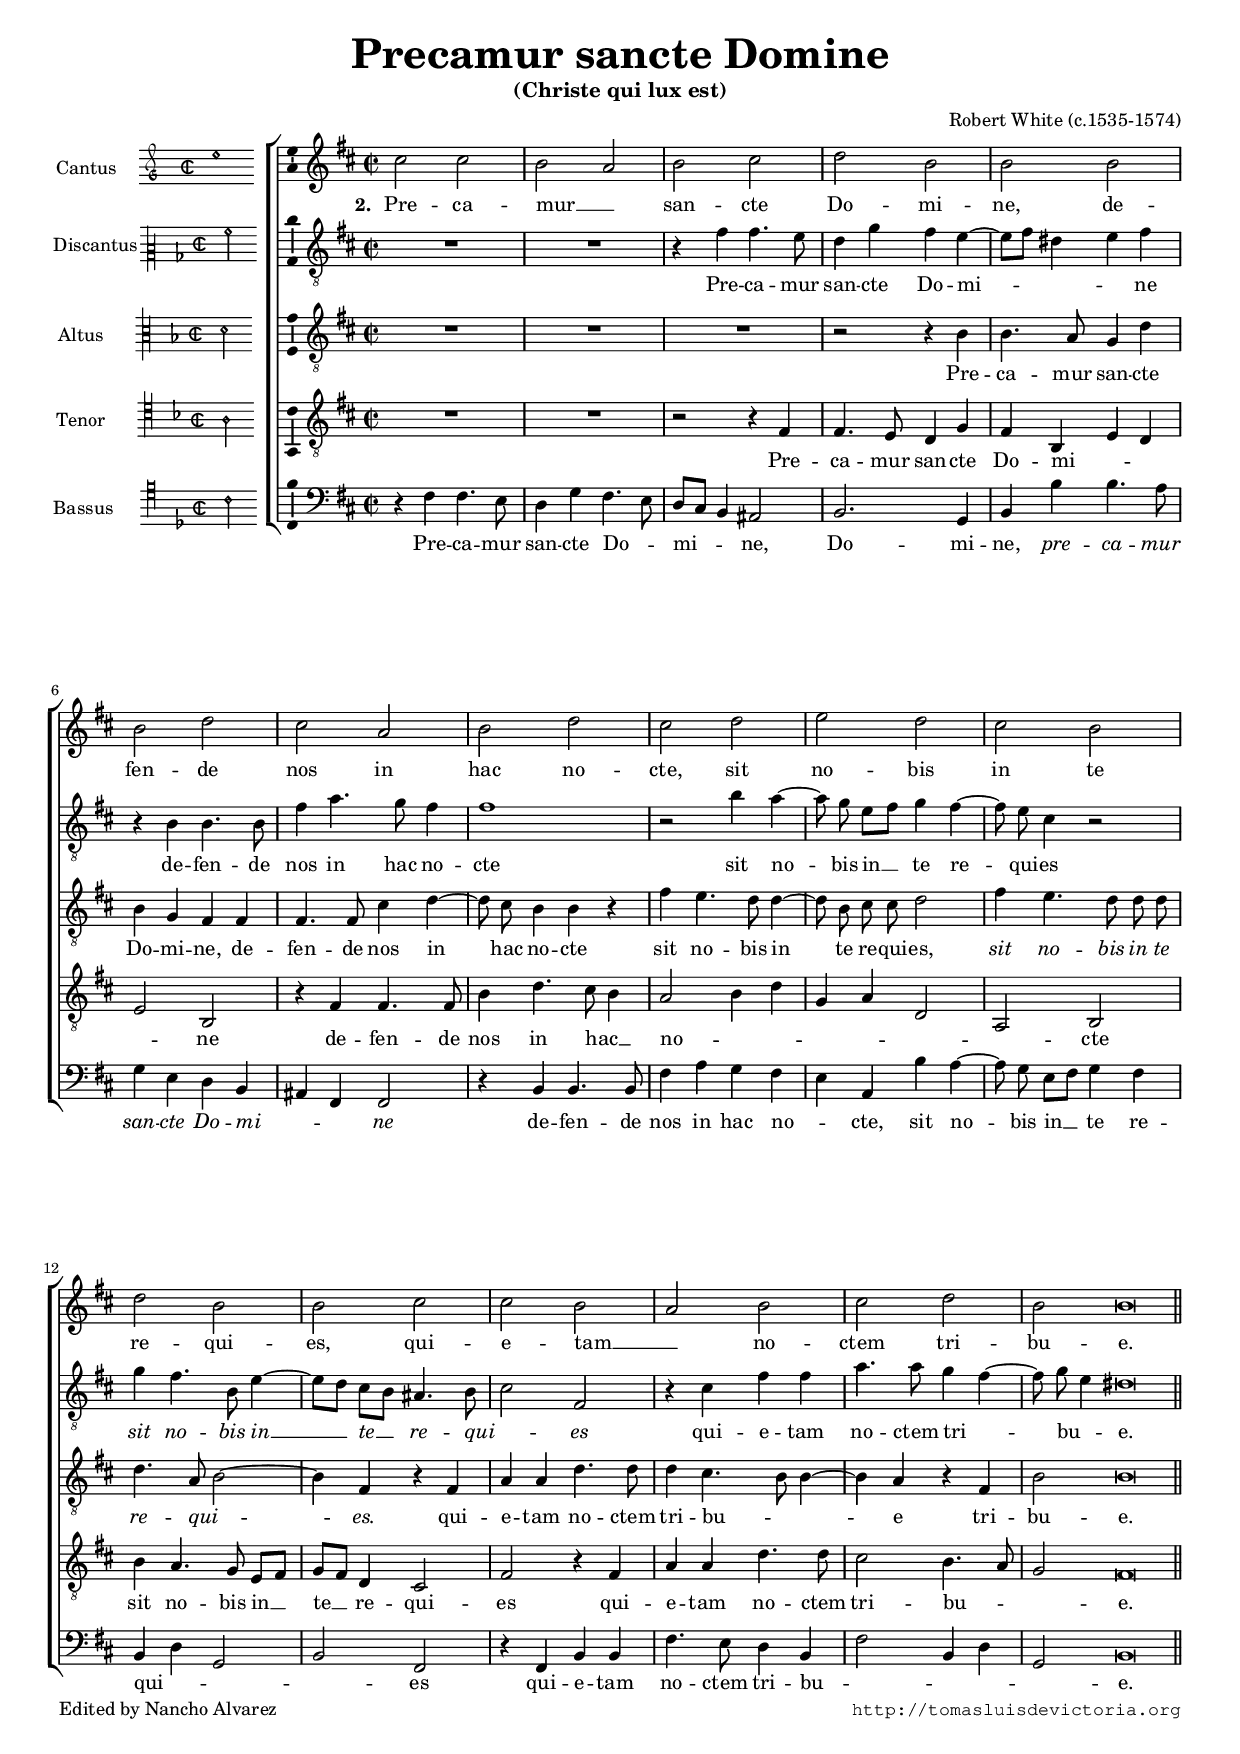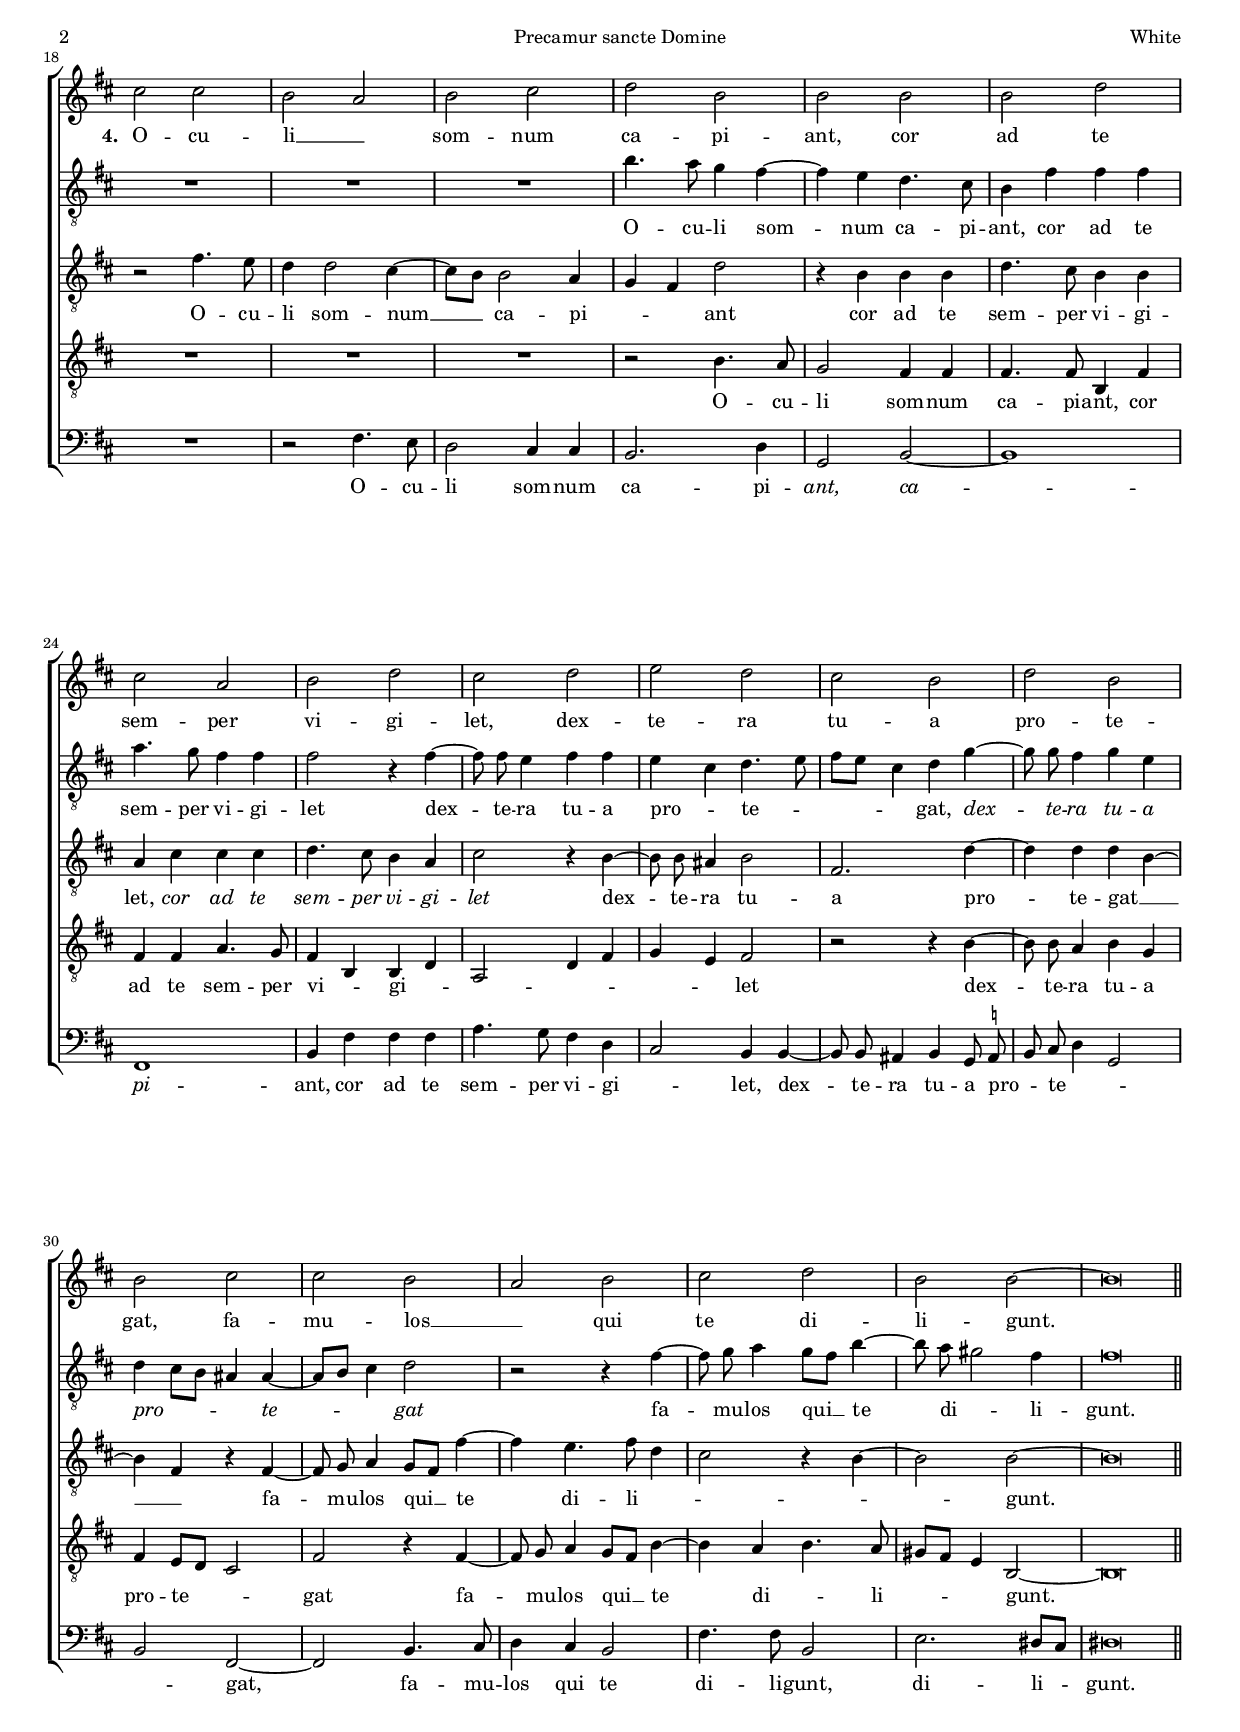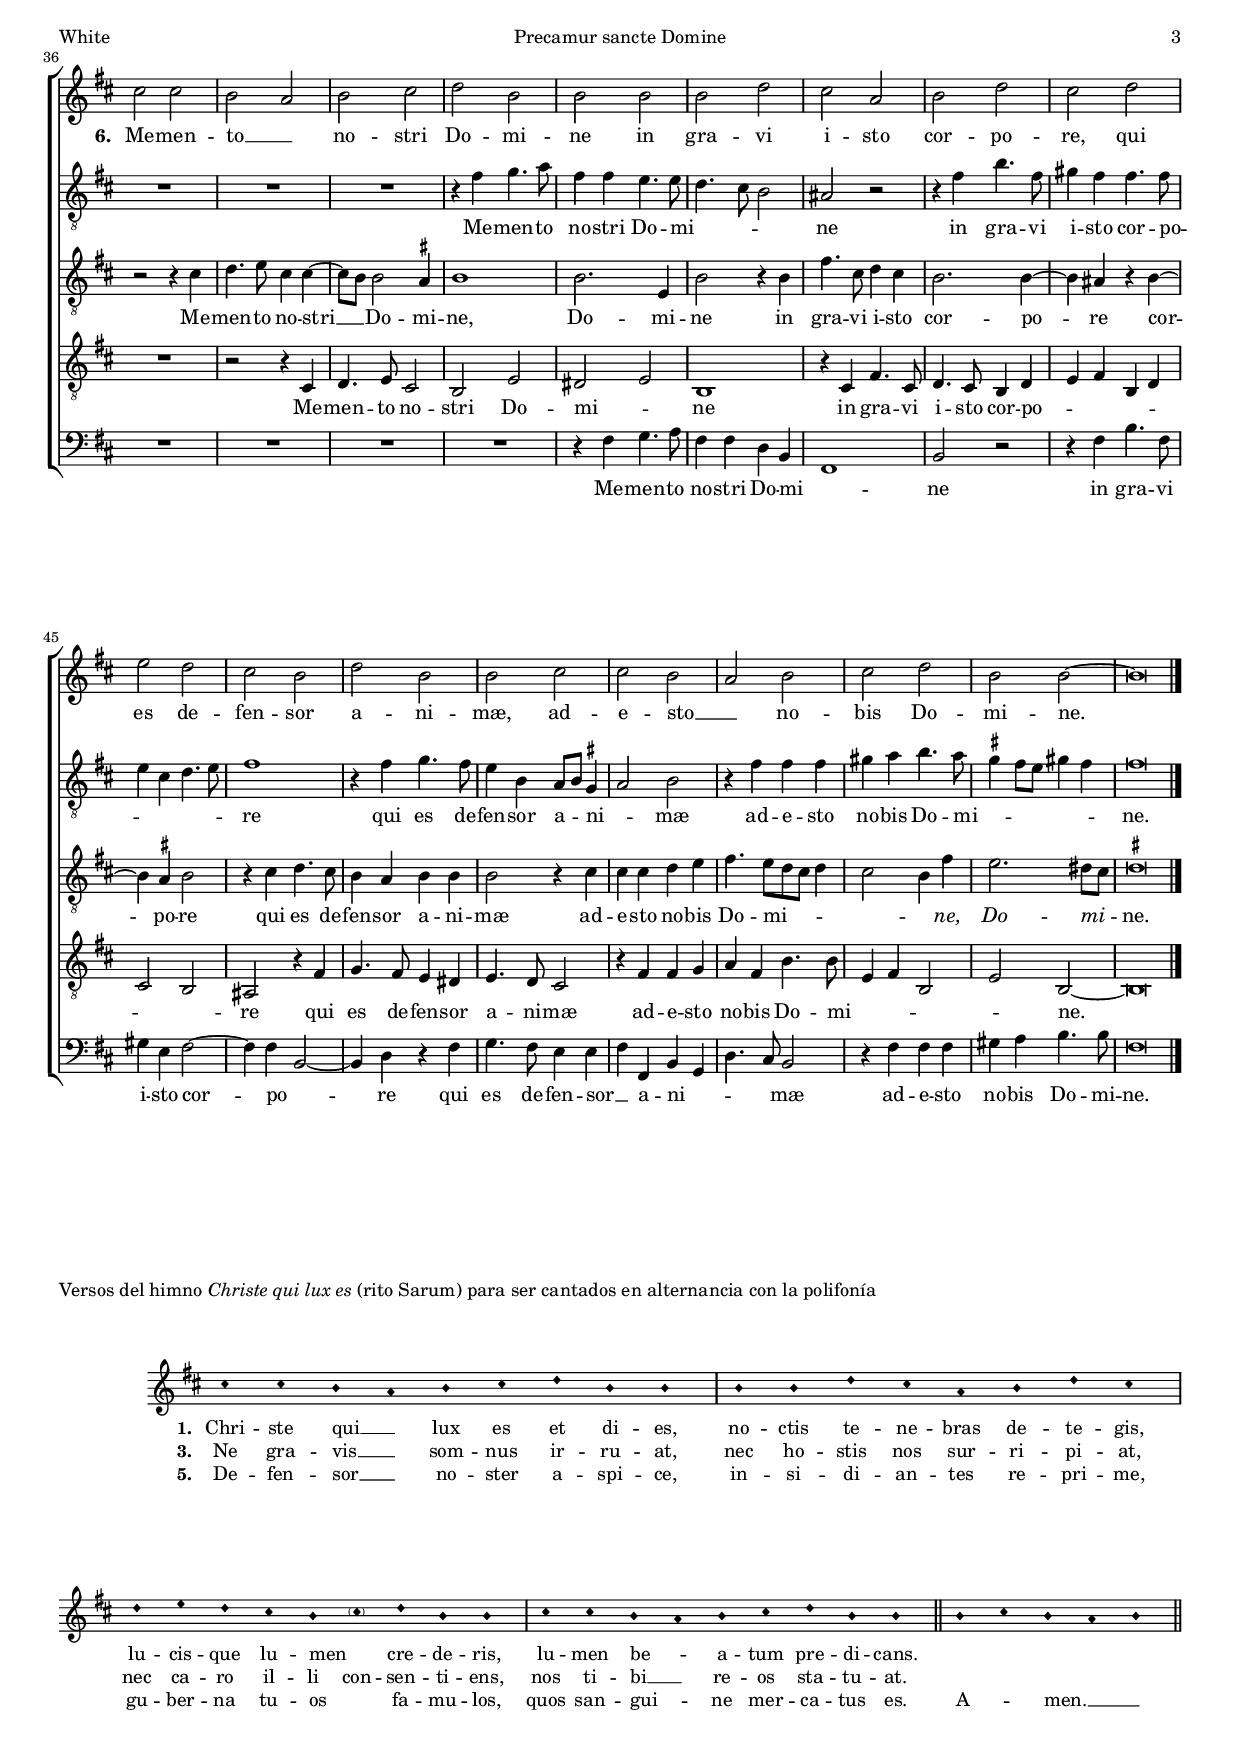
\version "2.11.32"

#(set-default-paper-size "a4")
#(set-global-staff-size 16)
#(ly:set-option 'point-and-click #f)

italicas=\override LyricText #'font-shape = #'italic
rectas=\override LyricText #'font-shape = #'upright
ss=\once \set suggestAccidentals = ##t
incipitwidth=50

\header {
	title=\markup{\bigger \bigger \bigger "Precamur sancte Domine" }
	subtitle="(Christe qui lux est)"
	composer="Robert White (c.1535-1574)"
	%opus="(-)"
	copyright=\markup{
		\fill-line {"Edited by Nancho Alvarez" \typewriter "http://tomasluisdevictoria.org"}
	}
%	tagline=""
}

global={\key f \major \time 2/2 \skip 1*17 \bar "||" \break
				\skip 1*18 \bar "||" \break
				\skip 1*18 \bar "|." 
}


cantus=\relative c''{
	e2 e
	d c
	d e
	f d
	d d 
	d f
	e c
	d f
	e f
	g f
	e d
	f d
	d e
	e d
	c d
	e f
	d d\breve*1/4
	e2 e
	d c
	d e
	f d
	d d 
	d f
	e c
	d f
	e f
	g f
	e d
	f d
	d e
	e d
	c d
	e f
	d d ~
	d\breve*1/2
	e2 e
	d c
	d e
	f d
	d d 
	d f %\break
	e c
	d f
	e f
	g f
	e d
	f d
	d e
	e d
	c d
	e f
	d d ~
	d\breve*1/2
		
}

altus=\relative c''{
	R1
	R
	r4 a a4. g8
	f4 bes a g ~
	g8 a fis4 g a
	r d, d4. d8
	a'4 c4. bes8 a4
	a1
	r2 d4 c ~
	c8 \noBeam bes g[ a] bes4 a ~
	a8 \noBeam g e4 r2
	bes'4 a4. d,8 g4 ~
	g8[ f] e[ d] cis4. d8
	e2 a,
	r4 e'4 a a
	c4. c8 bes4 a ~
	a8 \noBeam bes g4 fis\breve*1/4
%
	R1
	R
	R
	d'4. c8 bes4 a ~
	a g f4. e8
	d4 a' a a
	c4. bes8 a4 a
	a2 r4 a ~
	a8 \noBeam a g4 a a 
	g e f4. g8
	a8 g e4 f bes ~
	bes8 \noBeam bes a4 bes g
	f4 e8 d cis4 cis ~
	cis8 d e4 f2
	r2 r4 a ~
	a8 \noBeam bes c4 bes8 a d4 ~
	d8 \noBeam c8 b2 a4 
	a\breve*1/2
%
	R1
	R
	R
	r4 a bes4. c8 
	a4 a g4. g8
	f4. e8 d2
	cis2 r
	r4 a'4 d4. a8 
	b4 a a4. a8
	g4 e f4. g8 
	a1
	r4 a bes4. a8
	g4 d c8 d \ss b4
	c2 d
	r4 a' a a
	b c d4. c8
	\ss b4 a8 g b!4 a
	a\breve*1/2
}

altusdos=\relative d'{
	R1
	R
	R
	r2 r4 d
	d4. c8 bes4 f'
	d bes a a
	a4. a8 e'4 f ~
	f8 \noBeam e d4 d r
	a'4 g4. f8 f4 ~
	f8 \noBeam d \noBeam e \noBeam e f2
	a4 g4. f8 \noBeam f \noBeam f
	f4. c8 d2 ~
	d4 a r a
	c c f4. f8
	f4 e4. d8 d4 ~
	d c4 r a
	d2 d\breve *1/4
%
	r2 a'4. g8
	f4 f2 e4 ~
	e8 d d2 c4
	bes4 a f'2
	r4 d d d
	f4. e8 d4 d
	c e e e 
	f4. e8 d4 c
	e2 r4 d ~
	d8 \noBeam d cis4 d2
	a2. f'4 ~
	f f f d ~
	d a r a ~
	a8 \noBeam bes c4 bes8 a a'4 ~
	a4 g4. a8 f4 
	e2 r4 d ~
	d2 d2 ~
	d\breve*1/2
%
	r2 r4 e
	f4. g8 e4 e ~
	e8 d d2 \ss cis4
	d1
	d2. g,4
	d'2 r4 d
	a'4. e8 f4 e
	d2. d4 ~
	d cis r d ~
	d \ss cis d2
	r4 e f4. e8
	d4 c d d
	d2 r4 e
	e4 e f g
	a4. g8[ f e] f4
	e2 d4 a'
	g2. fis8 e 
	\ss fis\breve*1/2
}

tenor=\relative c'{
	R1
	R
	r2 r4 a
	a4. g8 f4 bes
	a4 d, g f
	g2 d
	r4 a' a4. a8
	d4 f4. e8 d4
	c2 d4 f
	bes, c f,2
	c2 d
	d'4 c4. bes8 \noBeam g a
	bes a f4 e2
	a2 r4 a
	c c f4. f8
	e2 d4. c8
	bes2 a\breve*1/4
%
	R1
	R
	R
	r2 d4. c8
	bes2 a4 a
	a4. a8 d,4 a'
	a a c4. bes8
	a4 d, d f 
	c2 f4 a 
	bes g a2
	r2 r4 d ~
	d8 \noBeam d c4 d bes
	a g8 f e2
	a2 r4 a ~
	a8 \noBeam bes c4 bes8 a d4 ~
	d4 c d4. c8
	b a g4 d2 ~
	d\breve*1/2
%
	R1
	r2 r4 e4
	f4. g8 e2
	d g 
	fis g
	d1
	r4 e a4. e8 
	f4. e8 d4 f
	g a d, f
	e2 d
	cis r4 a'
	bes4. a8 g4 fis
	g4. f8 e2
	r4 a a bes
	c a d4. d8
	g,4 a d,2
	g d ~
	d\breve*1/2
}

bassus=\relative c'{
	r4 a a4. g8 
	f4 bes a4. g8 
	f e d4 cis2
	d2. bes4
	d d'4 d4. c8
	bes4 g f d
	cis4 a a2
	r4 d d4. d8
	a'4 c bes a
	g c, d'4 c4 ~
	c8 \noBeam bes \noBeam g a bes4 a
	d,4 f bes,2
	d2 a
	r4 a d d
	a'4. g8 f4 d
	a'2 d,4 f
	bes,2 d\breve*1/4
%
	R1
	r2 a'4. g8 
	f2 e4 e
	d2. f4
	bes,2 d ~
	d1
	a
	d4 a' a a 
	c4. bes8 a4 f 
	e2 d4 d ~
	d8 \noBeam d cis4 d bes8 \noBeam \ss c
	d\noBeam e f4 bes,2
	d2 a ~
	a d4. e8
	f4 e d2
	a'4. a8 d,2
	g2. fis8 e 
	fis\breve*1/2
%
	R1
	R
	R
	R
	r4 a4 bes4. c8
	a4 a f d
	a1
	d2 r
	r4 a' d4. a8
	b4 g a2 ~
	a4 a d,2 ~
	d4 f r a
	bes4. a8 g4 g
	a a, d bes
	f'4. e8 d2
	r4 a'4 a a
	b c d4. d8 
	a\breve*1/2
}

textocantus=\lyricmode{
\set stanza = "2. " 
Pre -- ca -- mur __ _ san -- cte Do -- mi -- ne,
de -- fen -- de nos in hac no -- cte,
sit no -- bis in te re -- qui -- es,
qui -- e -- tam __ _ no -- ctem tri -- bu -- e.
\set stanza = "4. " 
O -- cu -- li __ _ som -- num ca -- pi -- ant,
cor ad te sem -- per vi -- gi -- let,
dex -- te -- ra tu -- a pro -- te -- gat,
fa -- mu -- los __ _ qui te di -- li -- gunt. _
\set stanza = "6. "
Me -- men -- to __ _ no -- stri Do -- mi -- ne
in gra -- vi i -- sto cor -- po -- re,
qui es de -- fen -- sor a -- ni -- mæ,
ad -- e -- sto __ _ no -- bis Do -- mi -- ne. _
}

textoaltus=\lyricmode{
Pre -- ca -- mur san -- cte Do -- mi -- _ _ _ _ ne
de -- fen -- de nos in hac no -- cte
sit no -- _ bis in __ _ te re -- _ qui -- es
\italicas
sit no -- bis in __ _ _ te __ _ re -- qui -- _ es
\rectas
qui -- e -- tam no -- ctem tri -- _ _ bu -- _ e.
O -- cu -- li som -- _ num ca -- pi -- ant,
cor ad te sem -- per vi -- gi -- let
dex -- _ te -- ra tu -- a pro -- _ te -- _ _ _ _ gat,
\italicas
dex -- _ te -- ra tu -- a pro -- _ _ _ te -- _ _ _ gat
\rectas
fa -- _ mu -- los qui __ _ te _ di -- _ li -- gunt.
Me -- men -- to no -- stri Do -- mi -- _ _ _ ne
in gra -- vi i -- sto cor -- po -- _ _ _ _ re
qui es de -- fen -- sor a -- _ ni -- _ mæ
ad -- e -- sto no -- bis Do -- mi -- _ _ _ _ _ ne. 
}

textoaltusdos=\lyricmode{
Pre -- ca -- mur san -- cte Do -- mi -- ne,
de -- fen -- de nos in _ hac no -- cte
sit no -- bis in _ te re -- qui -- es,
\italicas
sit no -- bis in te re -- qui -- _ _ es.
\rectas
qui -- e -- tam no -- ctem tri -- bu -- _ _ _ e
tri -- bu -- e.
O -- cu -- li som -- num __ _ _ ca -- pi -- _ _ ant
cor ad te sem -- per vi -- gi -- let,
\italicas
cor ad te sem -- per vi -- gi -- let
\rectas
dex -- _ te -- ra tu -- a pro -- _ te -- gat __ _ _ _ 
fa -- _ mu -- los qui __ _  te _ di -- li -- _ _ _ _ gunt. _
Me -- men -- to no -- stri __ _ _ Do -- mi -- ne, Do -- mi -- ne
in gra -- vi i -- sto cor -- po -- _ re
cor -- _ po -- re
qui es de -- fen -- sor a -- ni -- mæ
ad -- e -- sto no -- bis Do -- mi -- _ _ _ _ _ 
\italicas
ne, Do -- mi -- _ 
\rectas
ne.
}

textotenor=\lyricmode{
Pre -- ca -- mur san -- cte Do -- mi -- _ _ _ ne
de -- fen -- de nos in hac __ _ no -- _ _ _ _ _ _ cte
sit no -- bis in __ _ te __ _ re -- qui -- es
qui -- e -- tam no -- ctem tri -- bu -- _ _ e.
O -- cu -- li som -- num ca -- pi -- ant,
cor ad te sem -- per vi -- _ gi -- _ _ _ _ _ _ let
dex -- _ te -- ra tu -- a pro -- te -- _ _ gat
fa -- _ mu -- los qui __ _ te _ di -- _ li -- _ _ _ gunt. _
Me -- men -- to no -- stri Do -- mi -- _ ne
in gra -- vi i -- sto cor -- po -- _ _ _ _ _ _ re
qui es de -- fen -- sor a -- ni -- mæ
ad -- e -- sto no -- bis Do -- mi -- _ _ _ _ ne. _
}

textobassus=\lyricmode{
Pre -- ca -- mur san -- cte Do -- _ mi -- _ _ ne,
Do -- mi -- ne,
\italicas
pre -- ca -- mur san -- cte Do -- mi -- _ _ ne
\rectas
de -- fen -- de nos in hac no -- _ cte,
sit no -- _ bis in __ _ te re -- qui -- _ _ _ es
qui -- e -- tam no -- ctem tri -- bu -- _ _ _ _ e.
O -- cu -- li som -- num ca -- pi -- 
\italicas
ant, ca -- _ pi -- 
\rectas
ant,
cor ad te sem -- per vi -- gi -- _ let,
dex -- _ te -- ra tu -- a pro -- _ te -- _ _ _ gat, _
fa -- mu -- los qui te di -- li -- gunt,
di -- li -- _ gunt.
Me -- men -- to no -- stri Do -- mi -- _ ne
in gra -- vi i -- sto cor -- _ po -- _ _ re
qui es de -- fen -- sor __ _ a -- ni -- _ _ _ mæ
ad -- e -- sto no -- bis Do -- mi -- ne.
}




incipitcantus=\markup{
	\score{
		{ 
		\set Staff.instrumentName="Cantus    "
		\override NoteHead   #'style = #'neomensural
		\override Rest #'style = #'neomensural
		\override Staff.TimeSignature #'style = #'neomensural
		\cadenzaOn 
		\clef "petrucci-g"
		\key c \major
		\time 2/2
		e''1
		} 
	\layout {
		\context {\Voice
			\remove Ligature_bracket_engraver
			\consists Mensural_ligature_engraver
		}
		line-width=\incipitwidth
		indent = 0
	}
	}
}


incipitaltus=\markup{
	\score{
		{ 
		\set Staff.instrumentName="Discantus"
		\override NoteHead   #'style = #'neomensural 
		\override Rest #'style = #'neomensural
		\override Staff.TimeSignature #'style = #'neomensural
		\cadenzaOn 
		\clef "petrucci-c2"
		\key f \major
		\time 2/2
		a'2
		} 
	\layout {
		\context {\Voice
			\remove Ligature_bracket_engraver
			\consists Mensural_ligature_engraver
		}
		line-width=\incipitwidth
		indent = 0
	}
	}
}



incipitaltusdos=\markup{
	\score{
		{ 
		\set Staff.instrumentName="Altus      "
		\override NoteHead   #'style = #'neomensural 
		\override Rest #'style = #'neomensural
		\override Staff.TimeSignature #'style = #'neomensural
		\cadenzaOn 
		\clef "petrucci-c3"
		\key f \major
		\time 2/2
		d'2
		} 
	\layout {
		\context {\Voice
			\remove Ligature_bracket_engraver
			\consists Mensural_ligature_engraver
		}
		line-width=\incipitwidth
		indent = 0
	}
	}
}


incipittenor=\markup{
	\score{
		{ 
		\set Staff.instrumentName="Tenor      "
		\override NoteHead   #'style = #'neomensural 
		\override Rest #'style = #'neomensural
		\override Staff.TimeSignature #'style = #'neomensural
		\cadenzaOn 
		\clef "petrucci-c4"
		\key f \major
		\time 2/2
		a2
		} 
	\layout {
		\context {\Voice
			\remove Ligature_bracket_engraver
			\consists Mensural_ligature_engraver
		}
		line-width=\incipitwidth
		indent=0
	}
	}
}


incipitbassus=\markup{
	\score{
		{ 
		\set Staff.instrumentName="Bassus     "
		\override NoteHead   #'style = #'neomensural 
		\override Rest #'style = #'neomensural
		\override Staff.TimeSignature #'style = #'neomensural
		\cadenzaOn 
		\clef "petrucci-c5"
		\key f \major
		\time 2/2
		a2
		} 
	\layout {
		\context {\Voice
			\remove Ligature_bracket_engraver
			\consists Mensural_ligature_engraver
		}
		line-width=\incipitwidth
		indent = 0
	}
	}
}



\score {\transpose c' a{
\new ChoirStaff<<

	\new Staff <<\global
	\new Voice="v1" {
		\set Staff.instrumentName=\incipitcantus
		\clef "treble"
		\cantus }
	\new Lyrics \lyricsto "v1" {\textocantus }
	>>

	
	\new Staff << \global
	\new Voice="v2" {
		\set Staff.instrumentName=\incipitaltus
		\clef "G_8" 
		\altus}
	\new Lyrics \lyricsto "v2" {\textoaltus }
	>>

	\new Staff << \global
	\new Voice="v5" {
		\set Staff.instrumentName=\incipitaltusdos
		\clef "G_8" 
		\altusdos}
	\new Lyrics \lyricsto "v5" {\textoaltusdos }
	>>

	
	\new Staff <<\global
	\new Voice="v3" {
		\set Staff.instrumentName=\incipittenor
		\clef "G_8"
		\tenor }
	\new Lyrics \lyricsto "v3" {\textotenor }
	>>
	

	\new Staff <<\global
	\new Voice="v4" {
		\set Staff.instrumentName=\incipitbassus
		\clef "bass" 
		\bassus }
	\new Lyrics \lyricsto "v4" {\textobassus}
	>>
	
>>

	}%\transpose


\layout{ 
	\context {\Lyrics 
		\override VerticalAxisGroup #'minimum-Y-extent = #'(-0 . 0) 
	}
	\context {\Score \override BarNumber #'padding = #2 }
	%\context {\Lyrics \override LyricText #'font-size = #2 }
	\context {\Voice melismaBusyProperties = #'() }
	%\context { \RemoveEmptyStaffContext }
	\context {\Staff \consists Ambitus_engraver }
	indent=3.7\cm
}

%\midi {}

}


\score{\transpose c' a{
	<<
\new Voice=greg \relative c''{
	\override Staff.TimeSignature #'stencil = #'()
        \override Stem   #'transparent = ##t
        \override NoteHead   #'style = #'neomensural   
	\cadenzaOn
	\key f \major
	e4 e d c d e f d d \bar "|"
	d d f e c d f e \bar "|"
	f g f e d <\parenthesize e > f d d \bar "|"
	e e d c d e f d d \bar "||"
	d e d c d \bar "||"
}

\new Lyrics \lyricsto greg \lyricmode {
\set stanza = "1. " Chri -- ste qui __ _ lux es et di -- es,
no -- ctis te -- ne -- bras de -- te -- gis,
lu -- cis -- que lu -- men _ cre -- de -- ris,
lu -- men be -- _ a -- tum pre -- di -- cans.
}
\new Lyrics \lyricsto greg \lyricmode {
\set stanza = "3. " Ne gra -- vis __ _ som -- nus ir -- ru -- at,
nec ho -- stis nos sur -- ri -- pi -- at,
nec ca -- ro il -- li con -- sen -- ti -- ens,
nos ti -- bi __ _ re -- os sta -- tu -- at.
}
\new Lyrics \lyricsto greg \lyricmode {
\set stanza = "5. " De -- fen -- sor __ _ no -- ster a -- spi -- ce,
in -- si -- di -- an -- tes re -- pri -- me,
gu -- ber -- na tu -- os _ fa -- mu -- los,
quos san -- gui -- _ ne mer -- ca -- tus es. A -- _ men. __ _ _ 
}
>>
	}%transpose

\header{piece=\markup{"Versos del himno" \italic "Christe qui lux es" "(rito Sarum) para ser cantados en alternancia con la polifonía"} }
\layout {
	#(layout-set-staff-size 15)
}
}



\paper{
	evenHeaderMarkup=\markup  \fill-line { \fromproperty #'page:page-number-string "Precamur sancte Domine" "White" }
        oddHeaderMarkup= \markup  \fill-line { \on-the-fly #not-first-page "White" \on-the-fly #not-first-page "Precamur sancte Domine" \on-the-fly #not-first-page \fromproperty #'page:page-number-string }
	%system-count=8
	line-width=19.0\cm
	between-system-padding = 0
	ragged-last-bottom = ##f
	head-separation=1\mm
	foot-separation=2.5\mm
}
